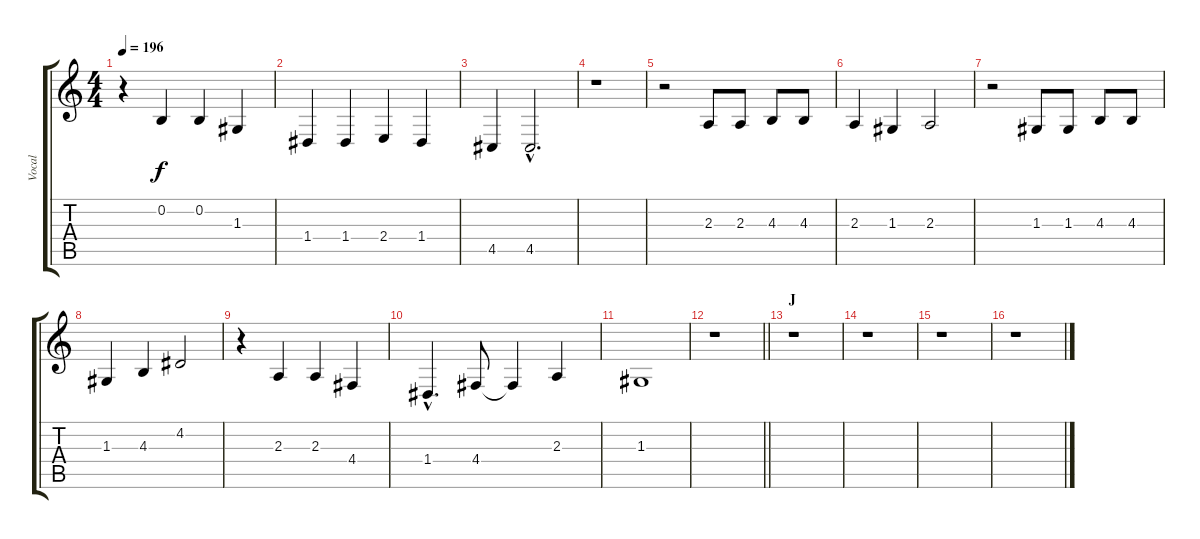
\track ("Vocal" "Vocal") {instrument baritonesax}
\staff {score tabs}
\tuning (E4 B3 G3 D3 A2 E2) {hide}
\ts (4 4)
\tempo 196
\clef g2
\ks c
r.4{dy f} 0.2.4 0.2.4 1.3.4 |
1.4.4 1.4.4 2.4.4 1.4.4 |
4.5.4 4.5{hac}.2{d} |
r.1 |
r.2 2.3.8 2.3.8 4.3.8 4.3.8 |
2.3.4 1.3.4 2.3.2 |
r.2 1.3.8 1.3.8 4.3.8 4.3.8 |
1.3.4 4.3.4 4.2.2 |
r.4 2.3.4 2.3.4 4.4.4 |
1.4{hac}.4{d} 4.4.8 4.4{t}.4 2.3.4 |
1.3.1 |
\barLineRight lightlight
r.1 |
\section ("" "J")
r.1 |
r.1 |
r.1 |
r.1
